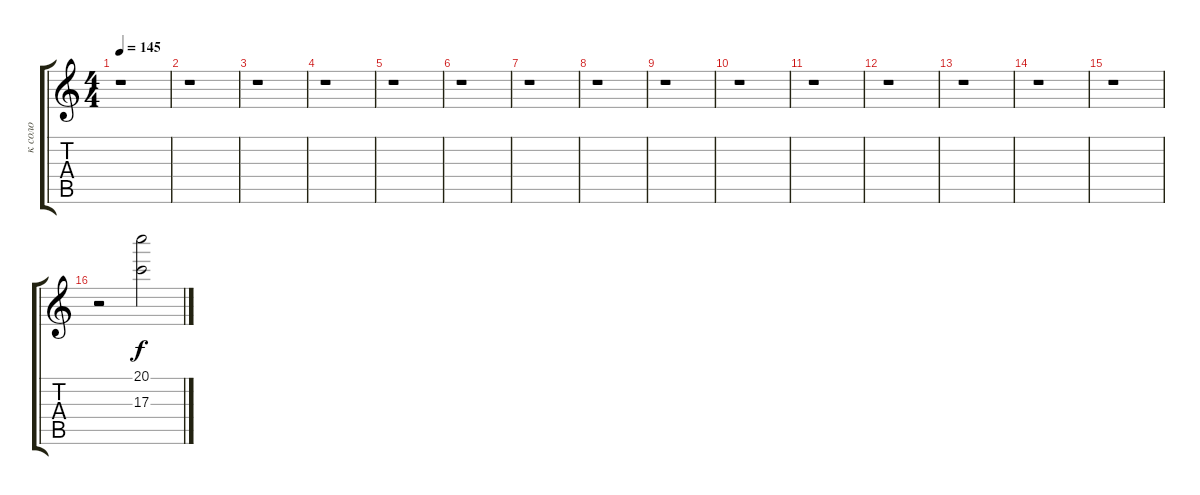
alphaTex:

\track ("к соло" "к соло") {instrument guitarharmonics}
\staff {score tabs}
\tuning (E4 B3 G3 D3 A2 E2) {hide}
\ts (4 4)
\tempo 145
\clef g2
\ks c
r.1{dy f} |
r.1 |
r.1 |
r.1 |
r.1 |
r.1 |
r.1 |
r.1 |
r.1 |
r.1 |
r.1 |
r.1 |
r.1 |
r.1 |
r.1 |
r.2 (20.1 17.3).2
